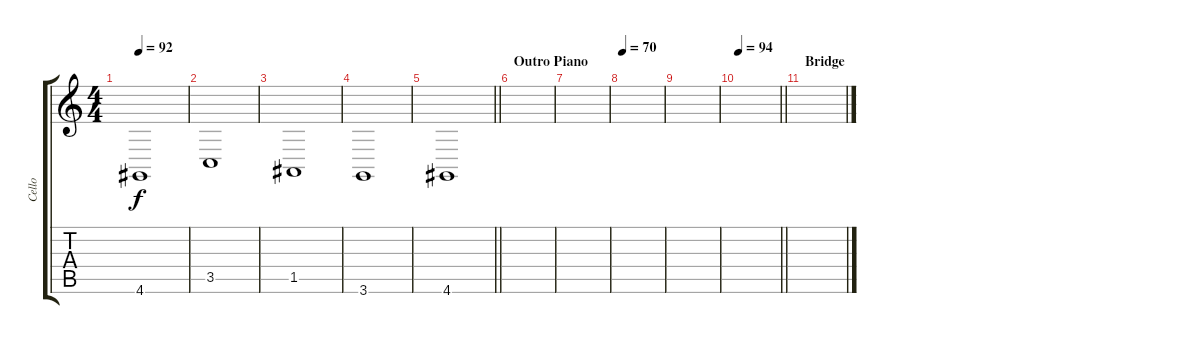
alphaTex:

\track ("Cello" "Cello") {instrument viola}
\staff {score tabs}
\tuning (E4 B3 G3 D3 A2 E2) {hide}
\ts (4 4)
\tempo 92
\clef g2
\ks c
4.6.1{dy f} |
3.5.1 |
1.5.1 |
3.6.1{volume 0} |
\barLineRight lightlight
4.6.1 |
\section ("" "Outro Piano")
|
|
\tempo 70
|
|
\tempo 94
\barLineRight lightlight
|
\section ("" "Bridge")
